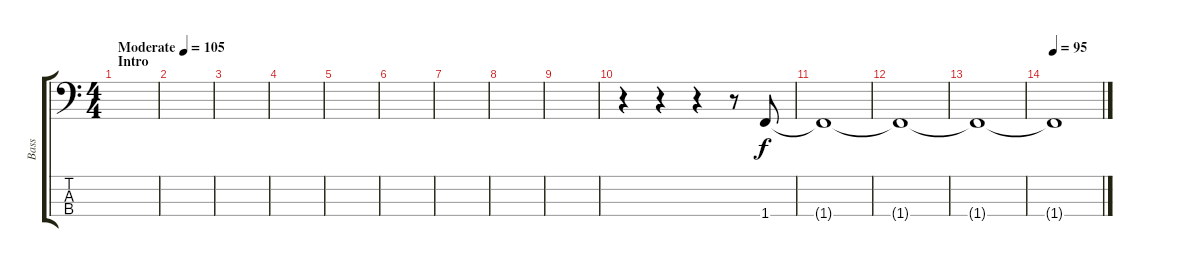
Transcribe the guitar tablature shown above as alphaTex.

\track ("Bass" "Bass") {instrument electricbassfinger}
\staff {score tabs}
\tuning (G2 D2 A1 E1) {hide}
\ts (4 4)
\section ("" "Intro")
\tempo (105 "Moderate")
\clef f4
\ks c
|
|
|
|
|
|
|
|
|
r.4 r.4 r.4 r.8 1.4.8 |
1.4{t}.1 |
1.4{t}.1 |
1.4{t}.1 |
\tempo 95
1.4{t}.1
